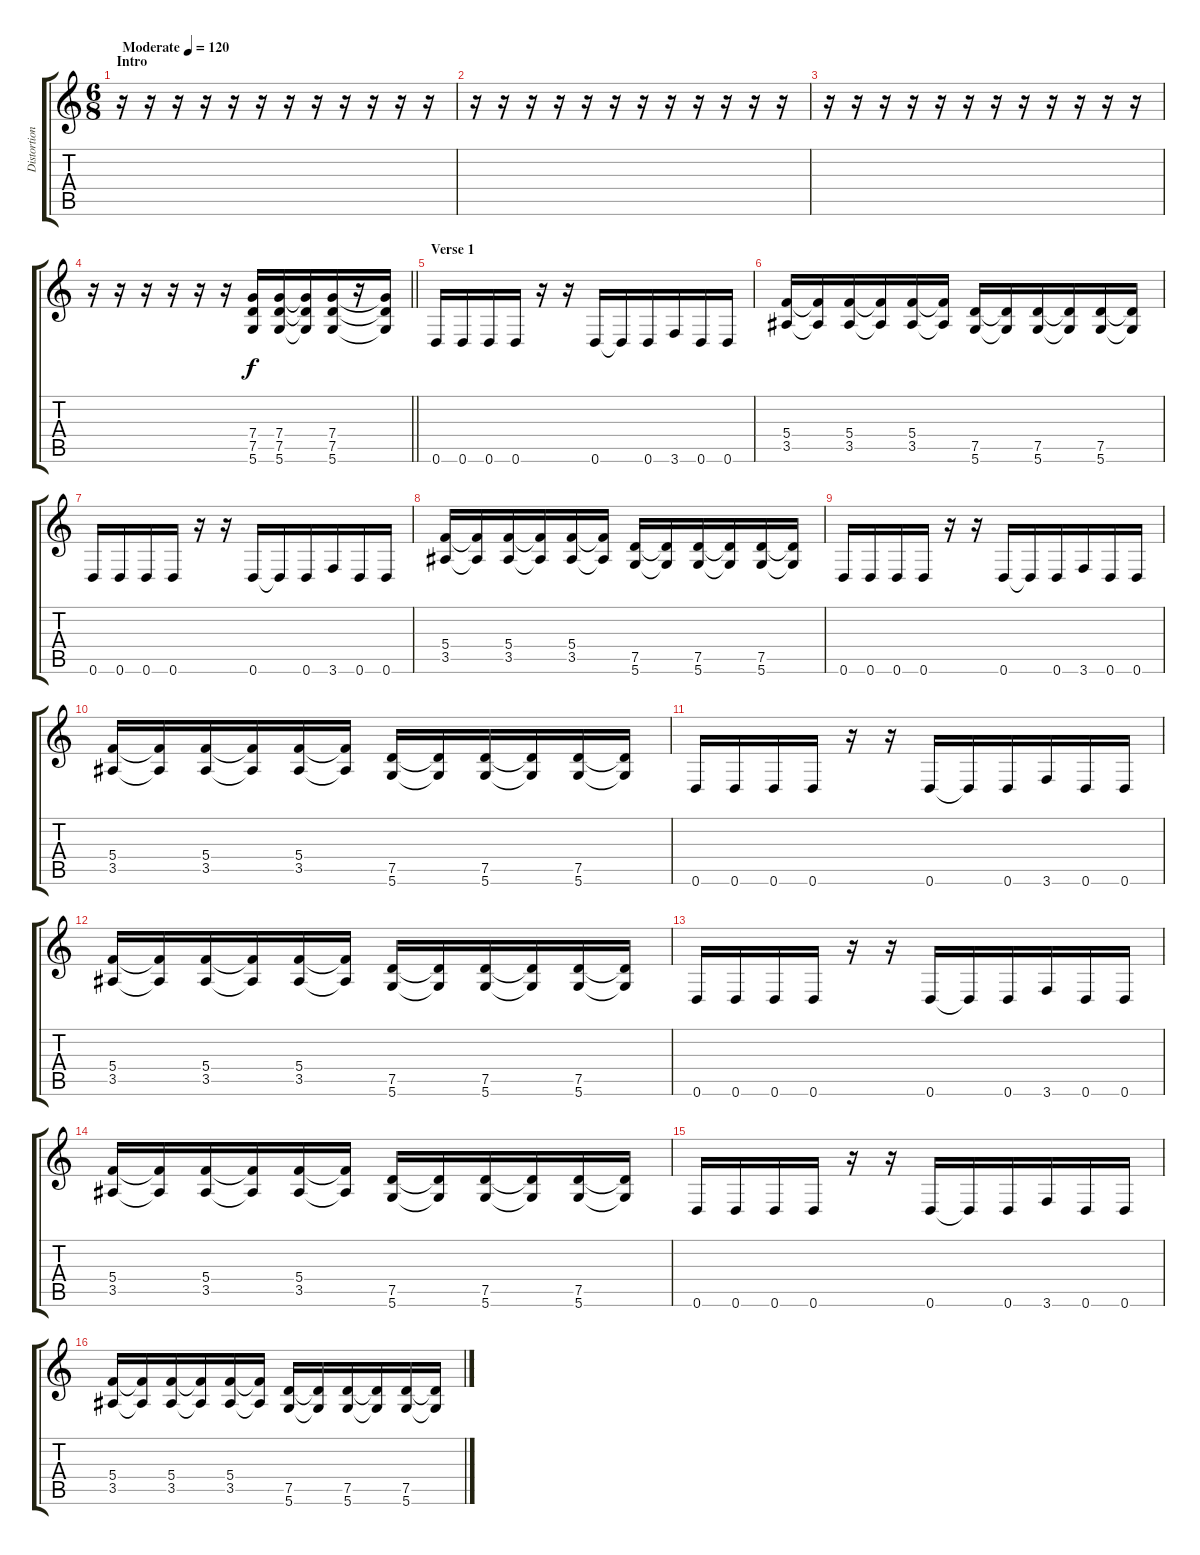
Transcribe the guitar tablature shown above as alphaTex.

\track ("Distortion 1" "Distortion") {instrument distortionguitar}
\staff {score tabs}
\tuning (D4 A3 F3 C3 G2 D2) {hide}
\ts (6 8)
\section ("" "Intro")
\tempo (120 "Moderate")
\tempo 96
\tempo (120 "Moderate")
\clef g2
\ks c
r.16{dy f instrument distortionguitar} r.16 r.16 r.16 r.16 r.16 r.16 r.16 r.16 r.16 r.16 r.16 |
r.16 r.16 r.16 r.16 r.16 r.16 r.16 r.16 r.16 r.16 r.16 r.16 |
r.16 r.16 r.16 r.16 r.16 r.16 r.16 r.16 r.16 r.16 r.16 r.16 |
\barLineRight lightlight
r.16 r.16 r.16 r.16 r.16 r.16 (7.4 7.5 5.6).16 (7.4 7.5 5.6).16 (7.4{t} 7.5{t} 5.6{t}).16 (7.4 7.5 5.6).16 r.16 (7.4{t} 7.5{t} 5.6{t}).16 |
\section ("" "Verse 1")
0.6.16 0.6.16 0.6.16 0.6.16 r.16 r.16 0.6.16 0.6{t}.16 0.6.16 3.6.16 0.6.16 0.6.16 |
(5.4 3.5).16 (5.4{t} 3.5{t}).16 (5.4 3.5).16 (5.4{t} 3.5{t}).16 (5.4 3.5).16 (5.4{t} 3.5{t}).16 (7.5 5.6).16 (7.5{t} 5.6{t}).16 (7.5 5.6).16 (7.5{t} 5.6{t}).16 (7.5 5.6).16 (7.5{t} 5.6{t}).16 |
0.6.16 0.6.16 0.6.16 0.6.16 r.16 r.16 0.6.16 0.6{t}.16 0.6.16 3.6.16 0.6.16 0.6.16 |
(5.4 3.5).16 (5.4{t} 3.5{t}).16 (5.4 3.5).16 (5.4{t} 3.5{t}).16 (5.4 3.5).16 (5.4{t} 3.5{t}).16 (7.5 5.6).16 (7.5{t} 5.6{t}).16 (7.5 5.6).16 (7.5{t} 5.6{t}).16 (7.5 5.6).16 (7.5{t} 5.6{t}).16 |
0.6.16 0.6.16 0.6.16 0.6.16 r.16 r.16 0.6.16 0.6{t}.16 0.6.16 3.6.16 0.6.16 0.6.16 |
(5.4 3.5).16 (5.4{t} 3.5{t}).16 (5.4 3.5).16 (5.4{t} 3.5{t}).16 (5.4 3.5).16 (5.4{t} 3.5{t}).16 (7.5 5.6).16 (7.5{t} 5.6{t}).16 (7.5 5.6).16 (7.5{t} 5.6{t}).16 (7.5 5.6).16 (7.5{t} 5.6{t}).16 |
0.6.16 0.6.16 0.6.16 0.6.16 r.16 r.16 0.6.16 0.6{t}.16 0.6.16 3.6.16 0.6.16 0.6.16 |
(5.4 3.5).16 (5.4{t} 3.5{t}).16 (5.4 3.5).16 (5.4{t} 3.5{t}).16 (5.4 3.5).16 (5.4{t} 3.5{t}).16 (7.5 5.6).16 (7.5{t} 5.6{t}).16 (7.5 5.6).16 (7.5{t} 5.6{t}).16 (7.5 5.6).16 (7.5{t} 5.6{t}).16 |
0.6.16 0.6.16 0.6.16 0.6.16 r.16 r.16 0.6.16 0.6{t}.16 0.6.16 3.6.16 0.6.16 0.6.16 |
(5.4 3.5).16 (5.4{t} 3.5{t}).16 (5.4 3.5).16 (5.4{t} 3.5{t}).16 (5.4 3.5).16 (5.4{t} 3.5{t}).16 (7.5 5.6).16 (7.5{t} 5.6{t}).16 (7.5 5.6).16 (7.5{t} 5.6{t}).16 (7.5 5.6).16 (7.5{t} 5.6{t}).16 |
0.6.16 0.6.16 0.6.16 0.6.16 r.16 r.16 0.6.16 0.6{t}.16 0.6.16 3.6.16 0.6.16 0.6.16 |
(5.4 3.5).16 (5.4{t} 3.5{t}).16 (5.4 3.5).16 (5.4{t} 3.5{t}).16 (5.4 3.5).16 (5.4{t} 3.5{t}).16 (7.5 5.6).16 (7.5{t} 5.6{t}).16 (7.5 5.6).16 (7.5{t} 5.6{t}).16 (7.5 5.6).16 (7.5{t} 5.6{t}).16
